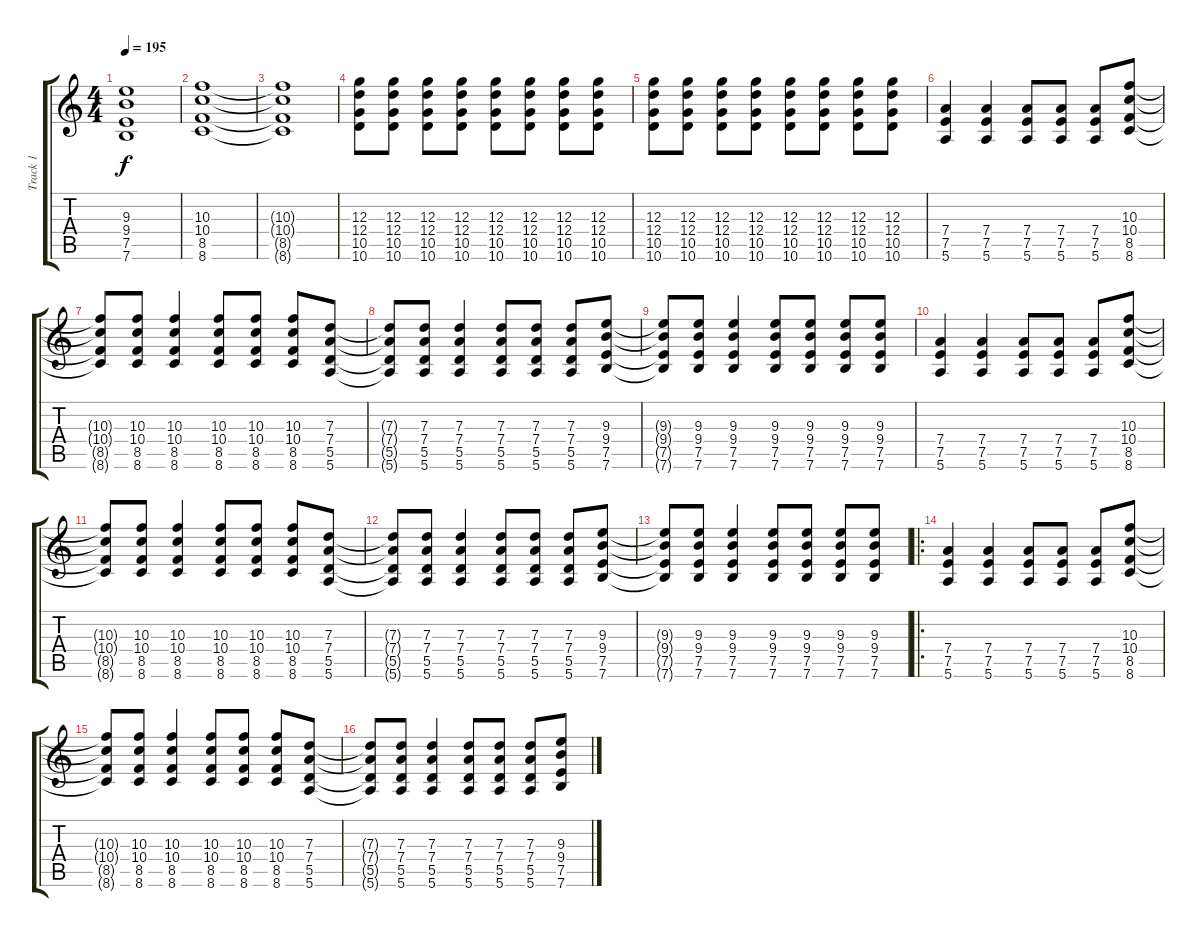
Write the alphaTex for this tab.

\track ("Track 1" "Track 1") {instrument distortionguitar}
\staff {score tabs}
\tuning (E4 B3 G3 D3 A2 E2) {hide}
\ts (4 4)
\tempo 195
\clef g2
\ks c
(9.3{t} 9.4{t} 7.5{t} 7.6{t}).1{dy f} |
(10.3 10.4 8.5 8.6).1 |
(10.3{t} 10.4{t} 8.5{t} 8.6{t}).1 |
(12.3 12.4 10.5 10.6).8 (12.3 12.4 10.5 10.6).8 (12.3 12.4 10.5 10.6).8 (12.3 12.4 10.5 10.6).8 (12.3 12.4 10.5 10.6).8 (12.3 12.4 10.5 10.6).8 (12.3 12.4 10.5 10.6).8 (12.3 12.4 10.5 10.6).8 |
(12.3 12.4 10.5 10.6).8 (12.3 12.4 10.5 10.6).8 (12.3 12.4 10.5 10.6).8 (12.3 12.4 10.5 10.6).8 (12.3 12.4 10.5 10.6).8 (12.3 12.4 10.5 10.6).8 (12.3 12.4 10.5 10.6).8 (12.3 12.4 10.5 10.6).8 |
(7.4 7.5 5.6).4 (7.4 7.5 5.6).4 (7.4 7.5 5.6).8 (7.4 7.5 5.6).8 (7.4 7.5 5.6).8 (10.3 10.4 8.5 8.6).8 |
(10.3{t} 10.4{t} 8.5{t} 8.6{t}).8 (10.3 10.4 8.5 8.6).8 (10.3 10.4 8.5 8.6).4 (10.3 10.4 8.5 8.6).8 (10.3 10.4 8.5 8.6).8 (10.3 10.4 8.5 8.6).8 (7.3 7.4 5.5 5.6).8 |
(7.3{t} 7.4{t} 5.5{t} 5.6{t}).8 (7.3 7.4 5.5 5.6).8 (7.3 7.4 5.5 5.6).4 (7.3 7.4 5.5 5.6).8 (7.3 7.4 5.5 5.6).8 (7.3 7.4 5.5 5.6).8 (9.3 9.4 7.5 7.6).8 |
(9.3{t} 9.4{t} 7.5{t} 7.6{t}).8 (9.3 9.4 7.5 7.6).8 (9.3 9.4 7.5 7.6).4 (9.3 9.4 7.5 7.6).8 (9.3 9.4 7.5 7.6).8 (9.3 9.4 7.5 7.6).8 (9.3 9.4 7.5 7.6).8 |
(7.4 7.5 5.6).4 (7.4 7.5 5.6).4 (7.4 7.5 5.6).8 (7.4 7.5 5.6).8 (7.4 7.5 5.6).8 (10.3 10.4 8.5 8.6).8 |
(10.3{t} 10.4{t} 8.5{t} 8.6{t}).8 (10.3 10.4 8.5 8.6).8 (10.3 10.4 8.5 8.6).4 (10.3 10.4 8.5 8.6).8 (10.3 10.4 8.5 8.6).8 (10.3 10.4 8.5 8.6).8 (7.3 7.4 5.5 5.6).8 |
(7.3{t} 7.4{t} 5.5{t} 5.6{t}).8 (7.3 7.4 5.5 5.6).8 (7.3 7.4 5.5 5.6).4 (7.3 7.4 5.5 5.6).8 (7.3 7.4 5.5 5.6).8 (7.3 7.4 5.5 5.6).8 (9.3 9.4 7.5 7.6).8 |
(9.3{t} 9.4{t} 7.5{t} 7.6{t}).8 (9.3 9.4 7.5 7.6).8 (9.3 9.4 7.5 7.6).4 (9.3 9.4 7.5 7.6).8 (9.3 9.4 7.5 7.6).8 (9.3 9.4 7.5 7.6).8 (9.3 9.4 7.5 7.6).8 |
\ro
(7.4 7.5 5.6).4 (7.4 7.5 5.6).4 (7.4 7.5 5.6).8 (7.4 7.5 5.6).8 (7.4 7.5 5.6).8 (10.3 10.4 8.5 8.6).8 |
(10.3{t} 10.4{t} 8.5{t} 8.6{t}).8 (10.3 10.4 8.5 8.6).8 (10.3 10.4 8.5 8.6).4 (10.3 10.4 8.5 8.6).8 (10.3 10.4 8.5 8.6).8 (10.3 10.4 8.5 8.6).8 (7.3 7.4 5.5 5.6).8 |
(7.3{t} 7.4{t} 5.5{t} 5.6{t}).8 (7.3 7.4 5.5 5.6).8 (7.3 7.4 5.5 5.6).4 (7.3 7.4 5.5 5.6).8 (7.3 7.4 5.5 5.6).8 (7.3 7.4 5.5 5.6).8 (9.3 9.4 7.5 7.6).8
